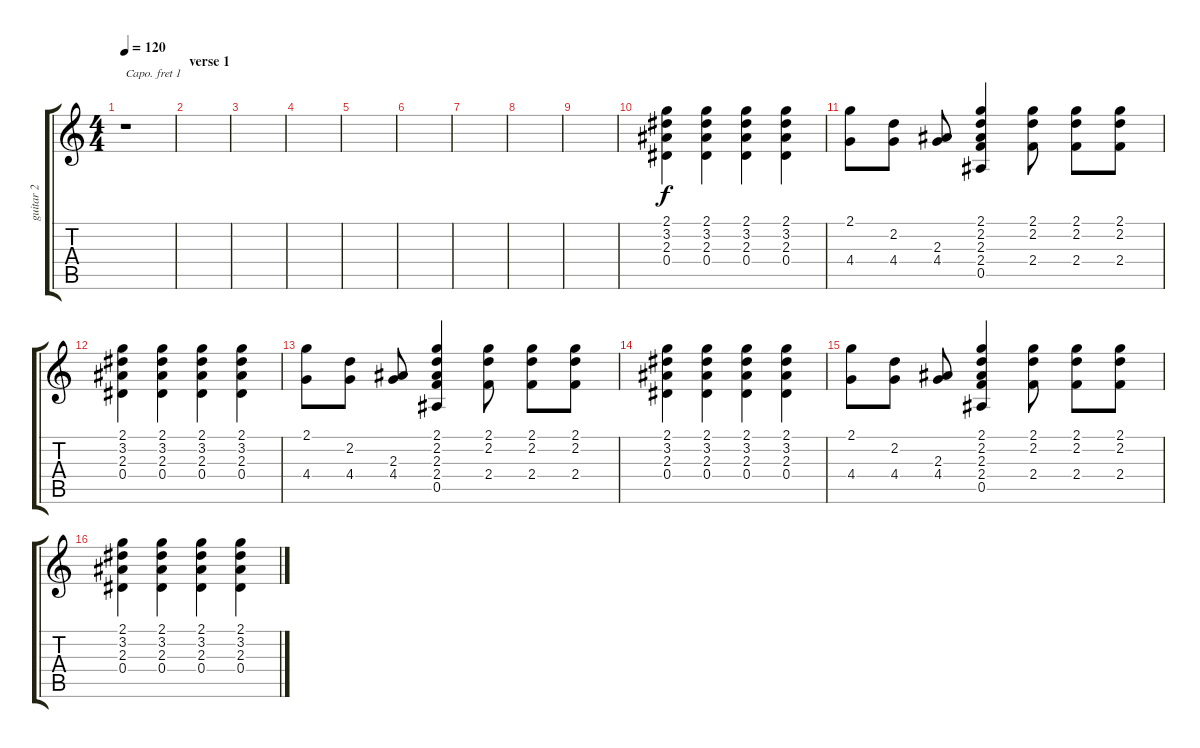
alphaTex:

\track ("guitar 2" "guitar 2") {instrument overdrivenguitar}
\staff {score tabs}
\capo 1
\tuning (E4 B3 G3 D3 A2 E2) {hide}
\ts (4 4)
\tempo 120
\clef g2
\ks c
r.1{dy f} |
\section ("" "verse 1")
|
|
|
|
|
|
|
|
(2.1 3.2 2.3 0.4).4{volume 7 balance 16} (2.1 3.2 2.3 0.4).4 (2.1 3.2 2.3 0.4).4 (2.1 3.2 2.3 0.4).4 |
(2.1 4.4).8 (2.2 4.4).8 (2.3 4.4).8 (2.1 2.2 2.3 2.4 0.5).4 (2.1 2.2 2.4).8 (2.1 2.2 2.4).8 (2.1 2.2 2.4).8 |
(2.1 3.2 2.3 0.4).4 (2.1 3.2 2.3 0.4).4 (2.1 3.2 2.3 0.4).4 (2.1 3.2 2.3 0.4).4 |
(2.1 4.4).8 (2.2 4.4).8 (2.3 4.4).8 (2.1 2.2 2.3 2.4 0.5).4 (2.1 2.2 2.4).8 (2.1 2.2 2.4).8 (2.1 2.2 2.4).8 |
(2.1 3.2 2.3 0.4).4 (2.1 3.2 2.3 0.4).4 (2.1 3.2 2.3 0.4).4 (2.1 3.2 2.3 0.4).4 |
(2.1 4.4).8 (2.2 4.4).8 (2.3 4.4).8 (2.1 2.2 2.3 2.4 0.5).4 (2.1 2.2 2.4).8 (2.1 2.2 2.4).8 (2.1 2.2 2.4).8 |
(2.1 3.2 2.3 0.4).4 (2.1 3.2 2.3 0.4).4 (2.1 3.2 2.3 0.4).4 (2.1 3.2 2.3 0.4).4
